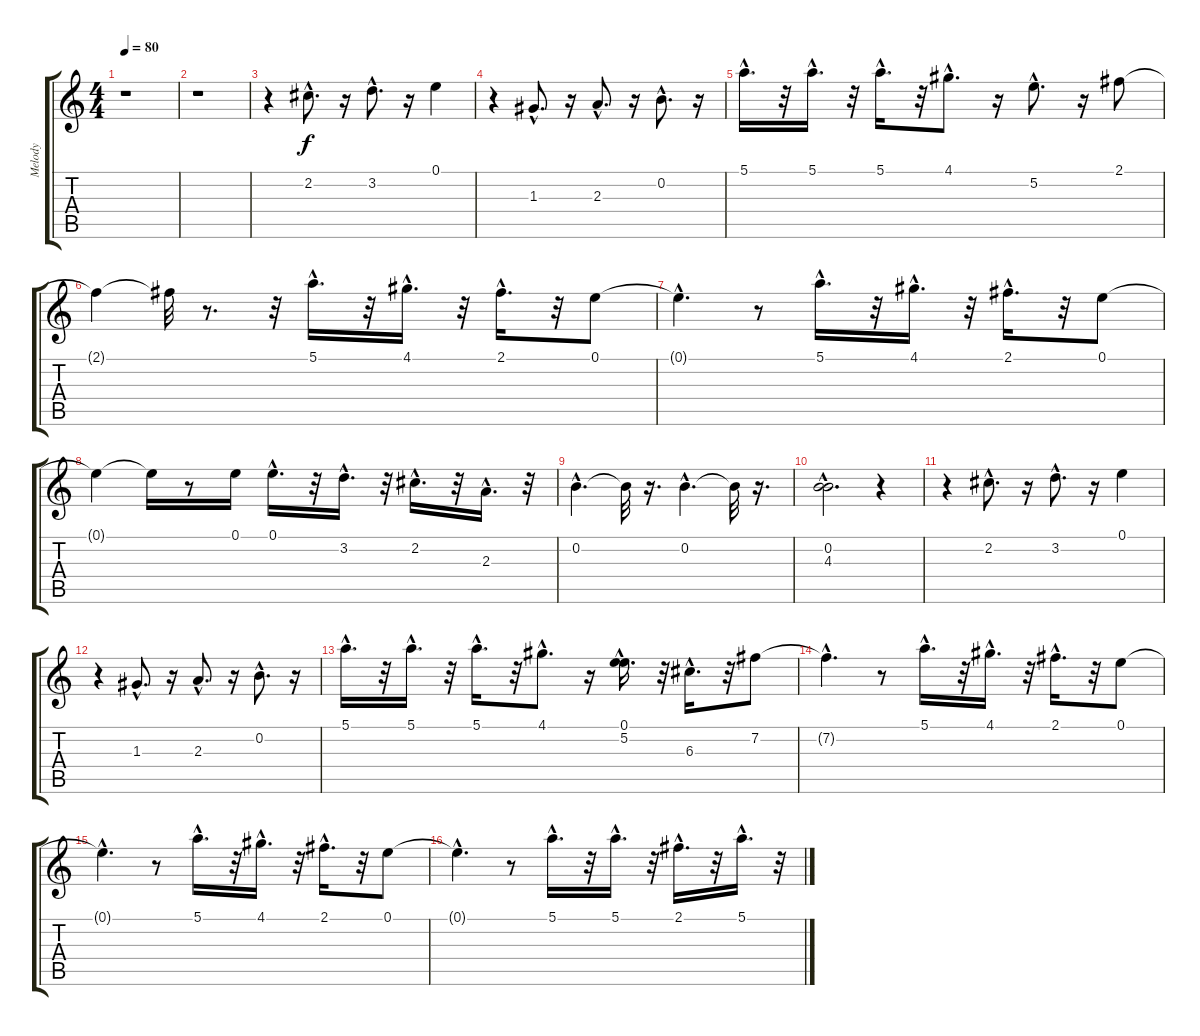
\track ("Melody " "Melody ") {instrument electricguitarjazz}
\staff {score tabs}
\tuning (E4 B3 G3 D3 A2 E2) {hide}
\ts (4 4)
\tempo 80
\clef g2
\ks c
r.1{dy f instrument electricguitarjazz} |
r.1 |
r.4 2.2{hac}.8{d} r.16 3.2{hac}.8{d} r.16 0.1.4 |
r.4 1.3{hac}.8{d} r.16 2.3{hac}.8{d} r.16 0.2{hac}.8{d} r.16 |
5.1{hac}.16{d} r.32 5.1{hac}.16{d} r.32 5.1{hac}.16{d} r.32 4.1{hac}.8{d} r.16 5.2{hac}.8{d} r.16 2.1.8 |
2.1{t}.4 2.1{t}.32 r.8{d} r.32 5.1{hac}.16{d} r.32 4.1{hac}.16{d} r.32 2.1{hac}.16{d} r.32 0.1.8 |
0.1{hac t}.4{d} r.8 5.1{hac}.16{d} r.32 4.1{hac}.16{d} r.32 2.1{hac}.16{d} r.32 0.1.8 |
0.1{t}.4 0.1{t}.16 r.8 0.1.16 0.1{hac}.16{d} r.32 3.2{hac}.16{d} r.32 2.2{hac}.16{d} r.32 2.3{hac}.16{d} r.32 |
0.2{hac}.4{d} 0.2{t}.32 r.16{d} 0.2{hac}.4{d} 0.2{t}.32 r.16{d} |
(0.2{hac} 4.3{hac}).2{d} r.4 |
r.4 2.2{hac}.8{d} r.16 3.2{hac}.8{d} r.16 0.1.4 |
r.4 1.3{hac}.8{d} r.16 2.3{hac}.8{d} r.16 0.2{hac}.8{d} r.16 |
5.1{hac}.16{d} r.32 5.1{hac}.16{d} r.32 5.1{hac}.16{d} r.32 4.1{hac}.8{d} r.16 (0.1{hac} 5.2{hac}).16{d} r.32 6.3{hac}.16{d} r.32 7.2.8 |
7.2{hac t}.4{d} r.8 5.1{hac}.16{d} r.32 4.1{hac}.16{d} r.32 2.1{hac}.16{d} r.32 0.1.8 |
0.1{hac t}.4{d} r.8 5.1{hac}.16{d} r.32 4.1{hac}.16{d} r.32 2.1{hac}.16{d} r.32 0.1.8 |
0.1{hac t}.4{d} r.8 5.1{hac}.16{d} r.32 5.1{hac}.16{d} r.32 2.1{hac}.16{d} r.32 5.1{hac}.16{d} r.32
